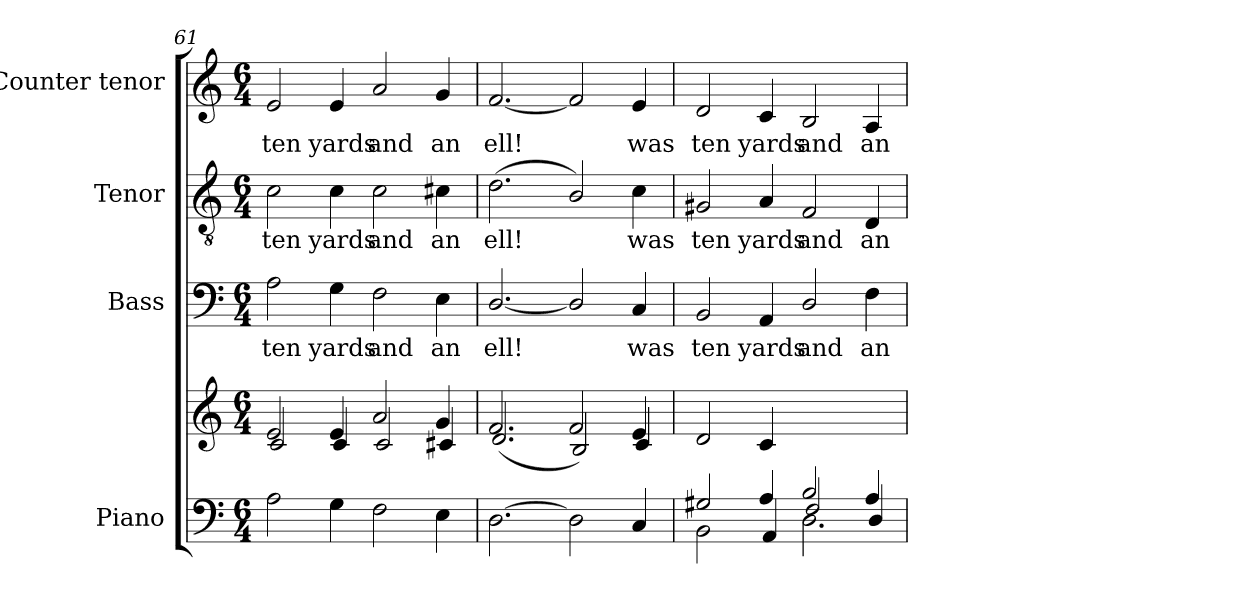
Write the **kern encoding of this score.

**kern	**kern	**kern	**text	**kern	**text	**kern	**text
*part4	*part4	*part3	*part3	*part2	*part2	*part1	*part1
*staff5	*staff4	*staff3	*staff3	*staff2	*staff2	*staff1	*staff1
*I"Piano	*	*I"Bass	*	*I"Tenor	*	*I"Counter tenor	*
*	*	*I'B.	*	*I'T.	*	*	*
*clefF4	*clefG2	*clefF4	*	*clefGv2	*	*clefG2	*
*	*	*	*	*ITrd7c12	*	*	*
*k[]	*k[]	*k[]	*	*k[]	*	*k[]	*
*C:	*C:	*C:	*	*C:	*	*C:	*
*M6/4	*M6/4	*M6/4	*	*M6/4	*	*M6/4	*
=61	=61	=61	=61	=61	=61	=61	=61
*	*^	*	*	*	*	*	*
!	!	!	!	!LO:LY:b:color=#000000	!	!	!	!
!	!	!	!	!	!	!LO:LY:b:color=#000000	!	!
!	!	!	!	!	!	!	!	!LO:LY:b:color=#000000
2Ai\	2ei/	2ci/	2Ai\	ten	2Ci\	ten	2ei/	ten
!	!	!	!	!LO:LY:b:color=#000000	!	!	!	!
!	!	!	!	!	!	!LO:LY:b:color=#000000	!	!
!	!	!	!	!	!	!	!	!LO:LY:b:color=#000000
4Gi\	4ei/	4ci/	4Gi\	yards	4Ci\	yards	4ei/	yards
!	!	!	!	!LO:LY:b:color=#000000	!	!	!	!
!	!	!	!	!	!	!LO:LY:b:color=#000000	!	!
!	!	!	!	!	!	!	!	!LO:LY:b:color=#000000
2Fi\	2ai/	2ci/	2Fi\	and	2Ci\	and	2ai/	and
!	!	!	!	!LO:LY:b:color=#000000	!	!	!	!
!	!	!	!	!	!	!LO:LY:b:color=#000000	!	!
!	!	!	!	!	!	!	!	!LO:LY:b:color=#000000
4Ei\	4gi/	4c#Xi/	4Ei\	an	4C#Xi\	an	4gi/	an
=62	=62	=62	=62	=62	=62	=62	=62	=62
!	!	!	!	!LO:LY:b:color=#000000	!	!	!	!
!	!	!	!	!	!	!LO:LY:b:color=#000000	!	!
!	!	!	!	!	!	!	!	!LO:LY:b:color=#000000
[2.Di\	2.fi/	(2.di/	[2.Di/	ell!	(2.Di\	ell!	[2.fi/	ell!
2Di\]	2fi/	2Bi/)	2Di/]	.	2BBi/)	.	2fi/]	.
!	!	!	!	!LO:LY:b:color=#000000	!	!	!	!
!	!	!	!	!	!	!LO:LY:b:color=#000000	!	!
!	!	!	!	!	!	!	!	!LO:LY:b:color=#000000
4Ci/	4ei/	4ci/	4Ci/	was	4Ci\	was	4ei/	was
*	*v	*v	*	*	*	*	*	*
!!LO:LB:g=z
=63	=63	=63	=63	=63	=63	=63	=63
*^	*	*	*	*	*	*	*
*	*^	*	*	*	*	*	*	*
*	*	*	*^	*	*	*	*	*	*
!	!	!	!	!	!	!LO:LY:b:color=#000000	!	!	!	!
*	*	*	*v	*v	*	*	*	*	*	*
*	*	*	*^	*	*	*	*	*	*
!	!	!	!	!	!	!	!	!LO:LY:b:color=#000000	!	!
*	*	*	*v	*v	*	*	*	*	*	*
*	*	*	*^	*	*	*	*	*	*
!	!	!	!	!	!	!	!	!	!	!LO:LY:b:color=#000000
*	*	*	*v	*v	*	*	*	*	*	*
2.ryy	2G#Xi/	2BBi\	2di/	2BBi/	ten	2GG#Xi/	ten	2di/	ten
!	!	!	!	!	!LO:LY:b:color=#000000	!	!	!	!
!	!	!	!	!	!	!	!LO:LY:b:color=#000000	!	!
!	!	!	!	!	!	!	!	!	!LO:LY:b:color=#000000
.	4Ai/	4AAi/	4ci/	4AAi/	yards	4AAi/	yards	4ci/	yards
!	!	!	!	!	!LO:LY:b:color=#000000	!	!	!	!
!	!	!	!	!	!	!	!LO:LY:b:color=#000000	!	!
!	!	!	!	!	!	!	!	!	!LO:LY:b:color=#000000
2Bi/	2Fi/	2.Di\	2.ryy	2Di/	and	2FFi/	and	2Bi/	and
!	!	!	!	!	!LO:LY:b:color=#000000	!	!	!	!
!	!	!	!	!	!	!	!LO:LY:b:color=#000000	!	!
!	!	!	!	!	!	!	!	!	!LO:LY:b:color=#000000
4Ai/	4Di/	.	.	4Fi\	an	4DDi/	an	4Ai/	an
*v	*v	*v	*	*	*	*	*	*	*
=	=	=	=	=	=	=	=
*-	*-	*-	*-	*-	*-	*-	*-
